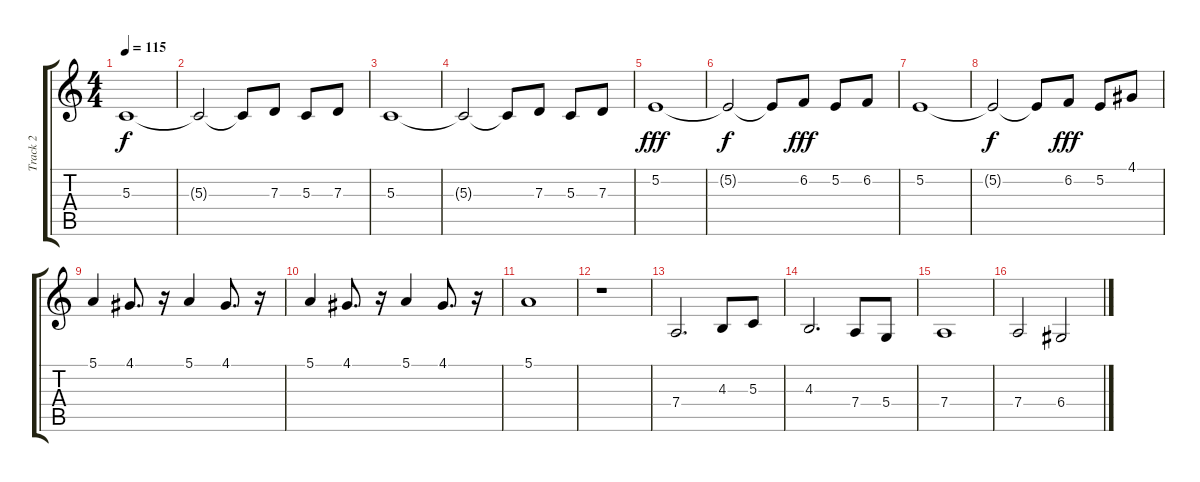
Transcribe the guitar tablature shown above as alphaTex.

\track ("Track 2" "Track 2") {instrument tremolostrings}
\staff {score tabs}
\tuning (E4 B3 G3 D3 A2 E2) {hide}
\ts (4 4)
\tempo 115
\clef g2
\ks c
5.3.1{dy f} |
5.3{t}.2 5.3{t}.8 7.3.8 5.3.8 7.3.8 |
5.3.1 |
5.3{t}.2 5.3{t}.8 7.3.8 5.3.8 7.3.8 |
5.2.1{dy fff} |
5.2{t}.2{dy f} 5.2{t}.8 6.2.8{dy fff} 5.2.8 6.2.8 |
5.2.1 |
5.2{t}.2{dy f} 5.2{t}.8 6.2.8{dy fff} 5.2.8 4.1.8 |
5.1.4 4.1.8{d} r.16 5.1.4 4.1.8{d} r.16 |
5.1.4 4.1.8{d} r.16 5.1.4 4.1.8{d} r.16 |
5.1.1 |
r.1 |
7.4.2{d} 4.3.8 5.3.8 |
4.3.2{d} 7.4.8 5.4.8 |
7.4.1 |
7.4.2 6.4.2
